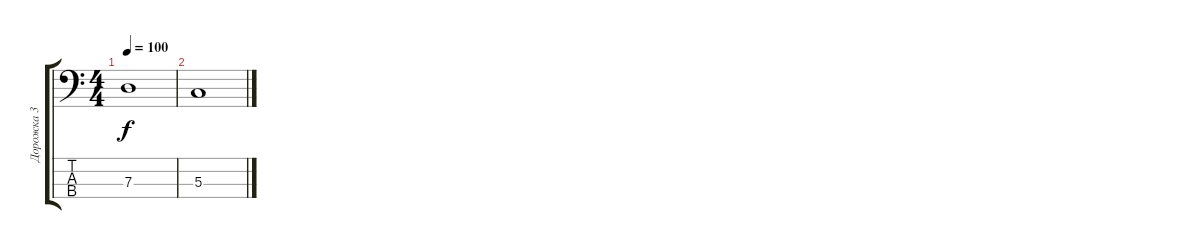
\track ("Дорожка 3" "Дорожка 3") {instrument electricbassfinger}
\staff {score tabs}
\tuning (F2 C2 G1 C1) {hide}
\ts (4 4)
\tempo 100
\clef f4
\ks c
7.3.1{dy f} |
5.3.1
